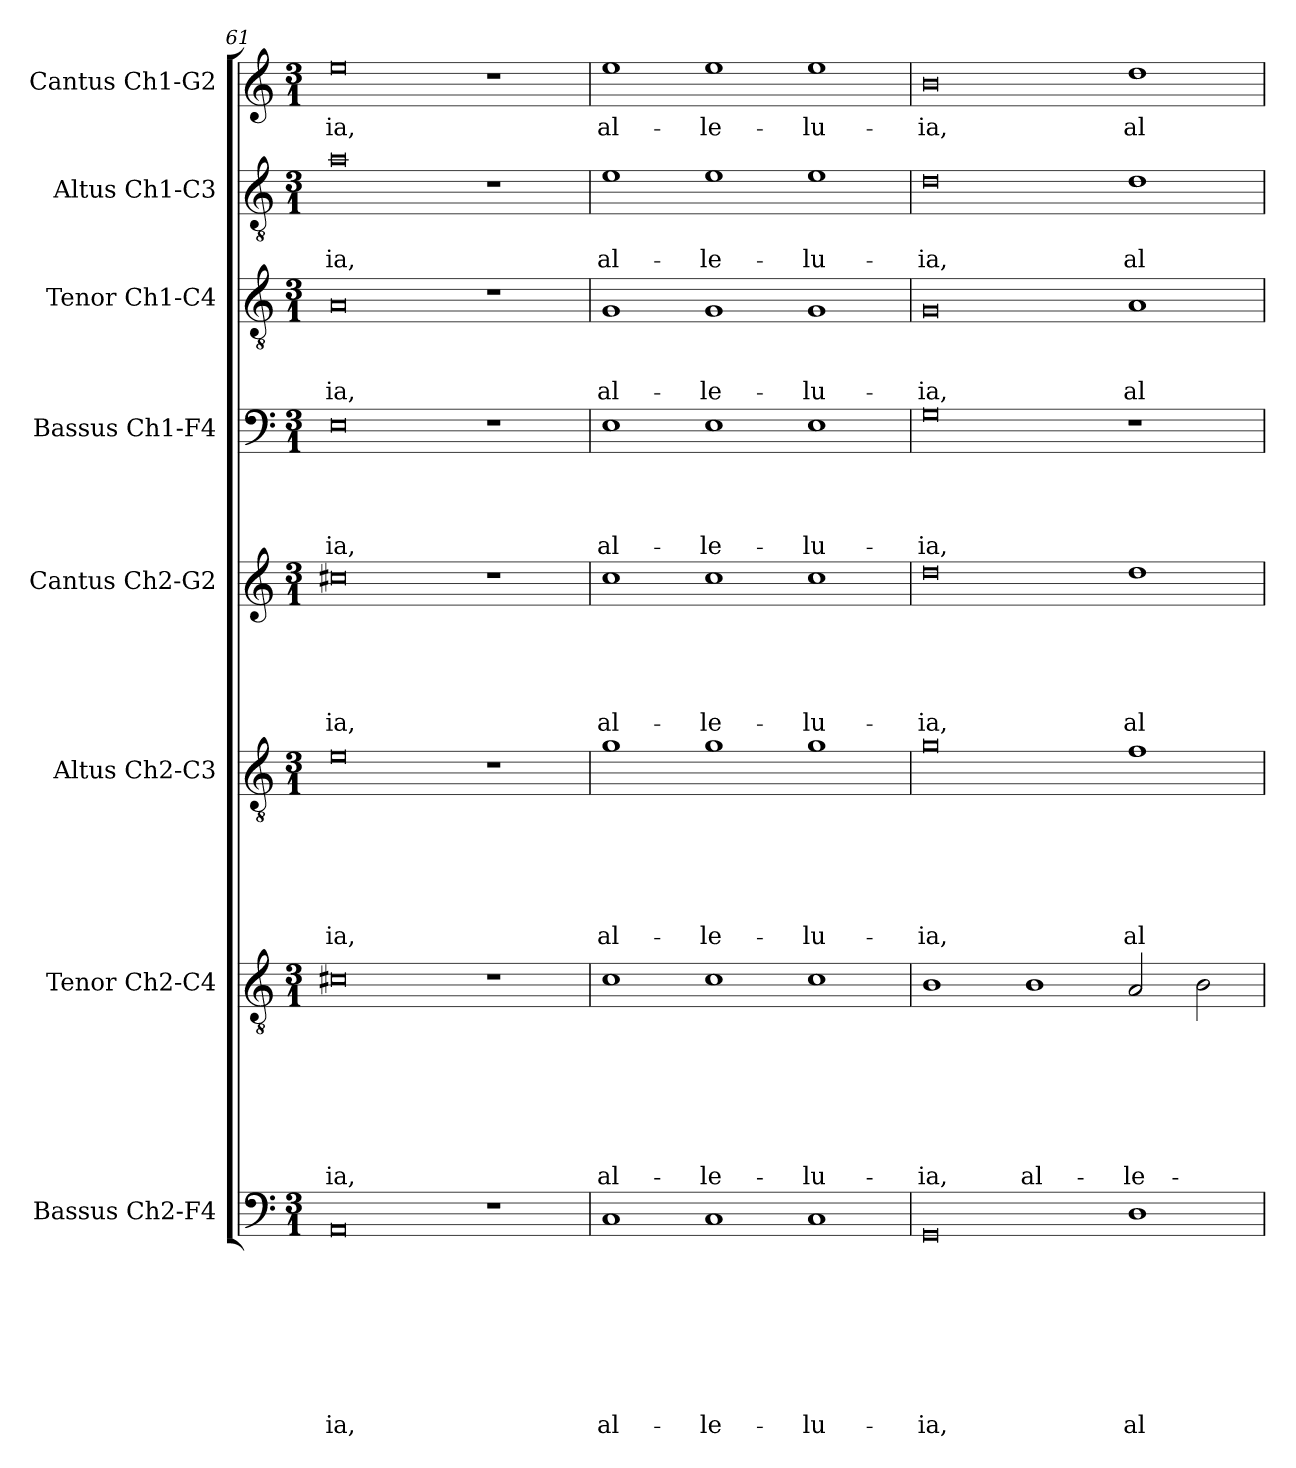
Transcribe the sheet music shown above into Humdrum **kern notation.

**kern	**text	**text	**text	**text	**text	**text	**text	**text	**kern	**text	**text	**text	**text	**text	**text	**text	**kern	**text	**text	**text	**text	**text	**text	**kern	**text	**text	**text	**text	**text	**kern	**text	**text	**text	**text	**kern	**text	**text	**text	**kern	**text	**text	**kern	**text
*part8	*part8	*part8	*part8	*part8	*part8	*part8	*part8	*part8	*part7	*part7	*part7	*part7	*part7	*part7	*part7	*part7	*part6	*part6	*part6	*part6	*part6	*part6	*part6	*part5	*part5	*part5	*part5	*part5	*part5	*part4	*part4	*part4	*part4	*part4	*part3	*part3	*part3	*part3	*part2	*part2	*part2	*part1	*part1
*staff8	*staff8	*staff8	*staff8	*staff8	*staff8	*staff8	*staff8	*staff8	*staff7	*staff7	*staff7	*staff7	*staff7	*staff7	*staff7	*staff7	*staff6	*staff6	*staff6	*staff6	*staff6	*staff6	*staff6	*staff5	*staff5	*staff5	*staff5	*staff5	*staff5	*staff4	*staff4	*staff4	*staff4	*staff4	*staff3	*staff3	*staff3	*staff3	*staff2	*staff2	*staff2	*staff1	*staff1
*I"Bassus Ch2-F4	*	*	*	*	*	*	*	*	*I"Tenor Ch2-C4	*	*	*	*	*	*	*	*I"Altus Ch2-C3	*	*	*	*	*	*	*I"Cantus Ch2-G2	*	*	*	*	*	*I"Bassus Ch1-F4	*	*	*	*	*I"Tenor Ch1-C4	*	*	*	*I"Altus Ch1-C3	*	*	*I"Cantus Ch1-G2	*
*I'B2	*	*	*	*	*	*	*	*	*I'T2	*	*	*	*	*	*	*	*I'A2	*	*	*	*	*	*	*I'C2	*	*	*	*	*	*I'B	*	*	*	*	*I'T	*	*	*	*I'A	*	*	*I'C	*
*clefF4	*	*	*	*	*	*	*	*	*clefGv2	*	*	*	*	*	*	*	*clefGv2	*	*	*	*	*	*	*clefG2	*	*	*	*	*	*clefF4	*	*	*	*	*clefGv2	*	*	*	*clefGv2	*	*	*clefG2	*
*k[]	*	*	*	*	*	*	*	*	*k[]	*	*	*	*	*	*	*	*k[]	*	*	*	*	*	*	*k[]	*	*	*	*	*	*k[]	*	*	*	*	*k[]	*	*	*	*k[]	*	*	*k[]	*
*C:	*	*	*	*	*	*	*	*	*C:	*	*	*	*	*	*	*	*C:	*	*	*	*	*	*	*C:	*	*	*	*	*	*C:	*	*	*	*	*C:	*	*	*	*C:	*	*	*C:	*
*M3/1	*	*	*	*	*	*	*	*	*M3/1	*	*	*	*	*	*	*	*M3/1	*	*	*	*	*	*	*M3/1	*	*	*	*	*	*M3/1	*	*	*	*	*M3/1	*	*	*	*M3/1	*	*	*M3/1	*
=61	=61	=61	=61	=61	=61	=61	=61	=61	=61	=61	=61	=61	=61	=61	=61	=61	=61	=61	=61	=61	=61	=61	=61	=61	=61	=61	=61	=61	=61	=61	=61	=61	=61	=61	=61	=61	=61	=61	=61	=61	=61	=61	=61
!	!	!	!	!	!	!	!	!LO:LY:b	!	!	!	!	!	!	!	!LO:LY:b	!	!	!	!	!	!	!LO:LY:b	!	!	!	!	!	!LO:LY:b	!	!	!	!	!LO:LY:b	!	!	!	!LO:LY:b	!	!	!LO:LY:b	!	!LO:LY:b
0AA	.	.	.	.	.	.	.	-ia,	0c#X	.	.	.	.	.	.	-ia,	0e	.	.	.	.	.	-ia,	0cc#X	.	.	.	.	-ia,	0E	.	.	.	-ia,	0A	.	.	-ia,	0a	.	-ia,	0ee	-ia,
1r	.	.	.	.	.	.	.	.	1r	.	.	.	.	.	.	.	1r	.	.	.	.	.	.	1r	.	.	.	.	.	1r	.	.	.	.	1r	.	.	.	1r	.	.	1r	.
!!LO:PB:g=z
=62	=62	=62	=62	=62	=62	=62	=62	=62	=62	=62	=62	=62	=62	=62	=62	=62	=62	=62	=62	=62	=62	=62	=62	=62	=62	=62	=62	=62	=62	=62	=62	=62	=62	=62	=62	=62	=62	=62	=62	=62	=62	=62	=62
!	!	!	!	!	!	!	!	!LO:LY:b	!	!	!	!	!	!	!	!LO:LY:b	!	!	!	!	!	!	!LO:LY:b	!	!	!	!	!	!LO:LY:b	!	!	!	!	!LO:LY:b	!	!	!	!LO:LY:b	!	!	!LO:LY:b	!	!LO:LY:b
1C	.	.	.	.	.	.	.	al-	1c	.	.	.	.	.	.	al-	1g	.	.	.	.	.	al-	1cc	.	.	.	.	al-	1E	.	.	.	al-	1G	.	.	al-	1e	.	al-	1ee	al-
!	!	!	!	!	!	!	!	!LO:LY:b	!	!	!	!	!	!	!	!LO:LY:b	!	!	!	!	!	!	!LO:LY:b	!	!	!	!	!	!LO:LY:b	!	!	!	!	!LO:LY:b	!	!	!	!LO:LY:b	!	!	!LO:LY:b	!	!LO:LY:b
1C	.	.	.	.	.	.	.	-le-	1c	.	.	.	.	.	.	-le-	1g	.	.	.	.	.	-le-	1cc	.	.	.	.	-le-	1E	.	.	.	-le-	1G	.	.	-le-	1e	.	-le-	1ee	-le-
!	!	!	!	!	!	!	!	!LO:LY:b	!	!	!	!	!	!	!	!LO:LY:b	!	!	!	!	!	!	!LO:LY:b	!	!	!	!	!	!LO:LY:b	!	!	!	!	!LO:LY:b	!	!	!	!LO:LY:b	!	!	!LO:LY:b	!	!LO:LY:b
1C	.	.	.	.	.	.	.	-lu-	1c	.	.	.	.	.	.	-lu-	1g	.	.	.	.	.	-lu-	1cc	.	.	.	.	-lu-	1E	.	.	.	-lu-	1G	.	.	-lu-	1e	.	-lu-	1ee	-lu-
=63	=63	=63	=63	=63	=63	=63	=63	=63	=63	=63	=63	=63	=63	=63	=63	=63	=63	=63	=63	=63	=63	=63	=63	=63	=63	=63	=63	=63	=63	=63	=63	=63	=63	=63	=63	=63	=63	=63	=63	=63	=63	=63	=63
!	!	!	!	!	!	!	!	!LO:LY:b	!	!	!	!	!	!	!	!LO:LY:b	!	!	!	!	!	!	!LO:LY:b	!	!	!	!	!	!LO:LY:b	!	!	!	!	!LO:LY:b	!	!	!	!LO:LY:b	!	!	!LO:LY:b	!	!LO:LY:b
0GG	.	.	.	.	.	.	.	-ia,	1B	.	.	.	.	.	.	-ia,	0g	.	.	.	.	.	-ia,	0dd	.	.	.	.	-ia,	0G	.	.	.	-ia,	0G	.	.	-ia,	0d	.	-ia,	0b	-ia,
!	!	!	!	!	!	!	!	!	!	!	!	!	!	!	!	!LO:LY:b	!	!	!	!	!	!	!	!	!	!	!	!	!	!	!	!	!	!	!	!	!	!	!	!	!	!	!
.	.	.	.	.	.	.	.	.	1B	.	.	.	.	.	.	al-	.	.	.	.	.	.	.	.	.	.	.	.	.	.	.	.	.	.	.	.	.	.	.	.	.	.	.
!	!	!	!	!	!	!	!	!LO:LY:b	!	!	!	!	!	!	!	!LO:LY:b	!	!	!	!	!	!	!LO:LY:b	!	!	!	!	!	!LO:LY:b	!	!	!	!	!	!	!	!	!LO:LY:b	!	!	!LO:LY:b	!	!LO:LY:b
1D	.	.	.	.	.	.	.	al-	2A/	.	.	.	.	.	.	-le-	1f	.	.	.	.	.	al-	1dd	.	.	.	.	al-	1r	.	.	.	.	1A	.	.	al-	1d	.	al-	1dd	al-
.	.	.	.	.	.	.	.	.	2B\	.	.	.	.	.	.	.	.	.	.	.	.	.	.	.	.	.	.	.	.	.	.	.	.	.	.	.	.	.	.	.	.	.	.
=	=	=	=	=	=	=	=	=	=	=	=	=	=	=	=	=	=	=	=	=	=	=	=	=	=	=	=	=	=	=	=	=	=	=	=	=	=	=	=	=	=	=	=
*-	*-	*-	*-	*-	*-	*-	*-	*-	*-	*-	*-	*-	*-	*-	*-	*-	*-	*-	*-	*-	*-	*-	*-	*-	*-	*-	*-	*-	*-	*-	*-	*-	*-	*-	*-	*-	*-	*-	*-	*-	*-	*-	*-
